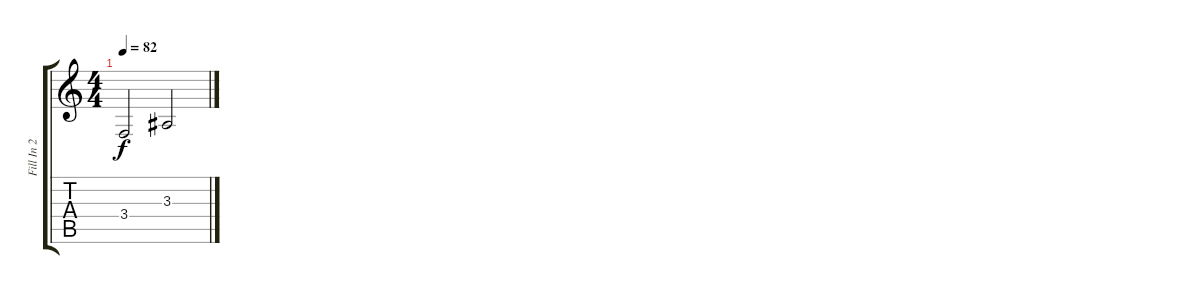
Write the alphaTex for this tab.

\track ("Fill In 2" "Fill In 2") {instrument lead2sawtooth}
\staff {score tabs}
\tuning (E4 B3 G3 D3 A2 E2) {hide}
\ts (4 4)
\tempo 82
\clef g2
\ks c
3.4.2{dy f} 3.3.2
